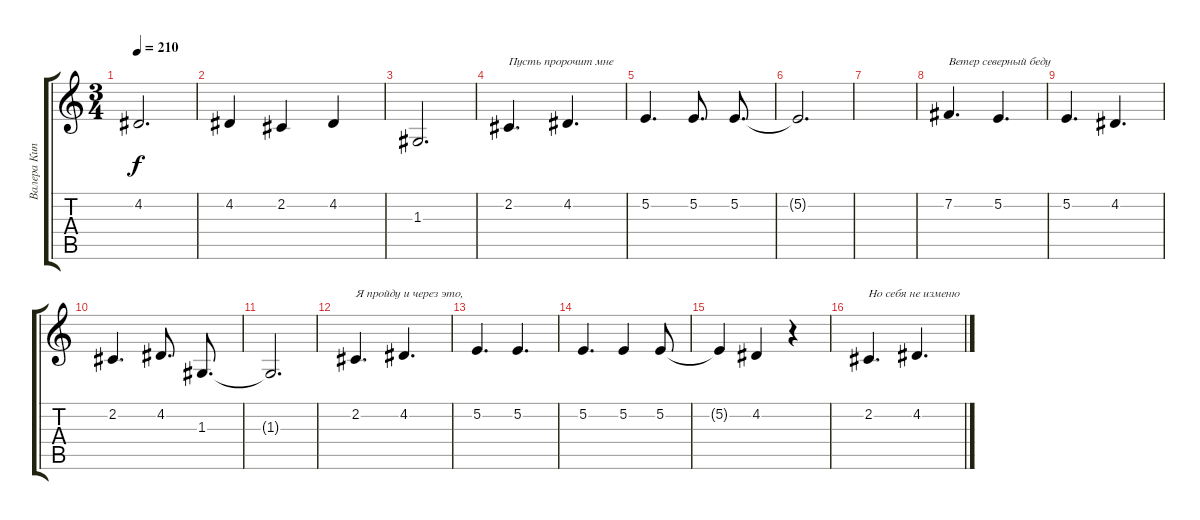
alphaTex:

\track ("Валера Кипелов" "Валера Кип") {instrument violin}
\staff {score tabs}
\tuning (E4 B3 G3 D3 A2 E2) {hide}
\ts (3 4)
\tempo 210
\clef g2
\ks c
4.2.2{d dy f} |
4.2.4 2.2.4 4.2.4 |
1.3.2{d} |
2.2.4{d txt "Пусть пророчит мне"} 4.2.4{d} |
5.2.4{d} 5.2.8{d} 5.2.8{d} |
5.2{t}.2{d} |
|
7.2.4{d txt "Ветер северный беду"} 5.2.4{d} |
5.2.4{d} 4.2.4{d} |
2.2.4{d} 4.2.8{d} 1.3.8{d} |
1.3{t}.2{d} |
2.2.4{d txt "Я пройду и через это,"} 4.2.4{d} |
5.2.4{d} 5.2.4{d} |
5.2.4{d} 5.2.4 5.2.8 |
5.2{t}.4 4.2.4 r.4 |
2.2.4{d txt "Но себя не изменю"} 4.2.4{d}
